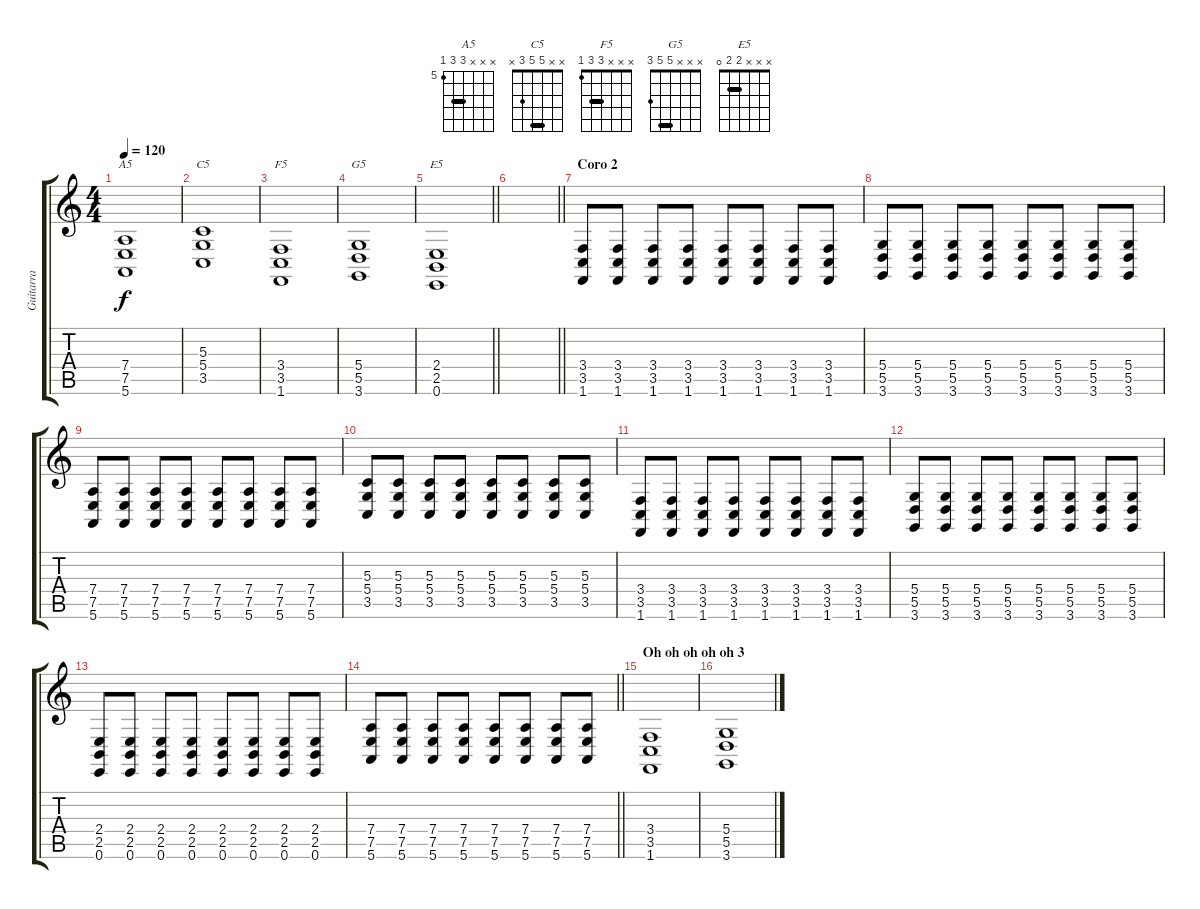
\track ("Guitarra" "Guitarra") {instrument lead1square}
\staff {score tabs}
\tuning (E4 B3 G3 D3 A2 E2) {hide}
\chord ("A5" x x x 7 7 5) {firstfret 5 barre 7}
\chord ("C5" x x 5 5 3 x) {barre 5}
\chord ("F5" x x x 3 3 1) {barre 3}
\chord ("G5" x x x 5 5 3) {barre 5}
\chord ("E5" x x x 2 2 0) {barre 2}
\ts (4 4)
\tempo 120
\clef g2
\ks c
(7.4 7.5 5.6).1{ch "A5" dy f} |
(5.3 5.4 3.5).1{ch "C5"} |
(3.4 3.5 1.6).1{ch "F5"} |
(5.4 5.5 3.6).1{ch "G5"} |
\barLineRight lightlight
(2.4 2.5 0.6).1{ch "E5"} |
\barLineRight lightlight
|
\section ("" "Coro 2")
(3.4 3.5 1.6).8 (3.4 3.5 1.6).8 (3.4 3.5 1.6).8 (3.4 3.5 1.6).8 (3.4 3.5 1.6).8 (3.4 3.5 1.6).8 (3.4 3.5 1.6).8 (3.4 3.5 1.6).8 |
(5.4 5.5 3.6).8 (5.4 5.5 3.6).8 (5.4 5.5 3.6).8 (5.4 5.5 3.6).8 (5.4 5.5 3.6).8 (5.4 5.5 3.6).8 (5.4 5.5 3.6).8 (5.4 5.5 3.6).8 |
(7.4 7.5 5.6).8 (7.4 7.5 5.6).8 (7.4 7.5 5.6).8 (7.4 7.5 5.6).8 (7.4 7.5 5.6).8 (7.4 7.5 5.6).8 (7.4 7.5 5.6).8 (7.4 7.5 5.6).8 |
(5.3 5.4 3.5).8 (5.3 5.4 3.5).8 (5.3 5.4 3.5).8 (5.3 5.4 3.5).8 (5.3 5.4 3.5).8 (5.3 5.4 3.5).8 (5.3 5.4 3.5).8 (5.3 5.4 3.5).8 |
(3.4 3.5 1.6).8 (3.4 3.5 1.6).8 (3.4 3.5 1.6).8 (3.4 3.5 1.6).8 (3.4 3.5 1.6).8 (3.4 3.5 1.6).8 (3.4 3.5 1.6).8 (3.4 3.5 1.6).8 |
(5.4 5.5 3.6).8 (5.4 5.5 3.6).8 (5.4 5.5 3.6).8 (5.4 5.5 3.6).8 (5.4 5.5 3.6).8 (5.4 5.5 3.6).8 (5.4 5.5 3.6).8 (5.4 5.5 3.6).8 |
(2.4 2.5 0.6).8 (2.4 2.5 0.6).8 (2.4 2.5 0.6).8 (2.4 2.5 0.6).8 (2.4 2.5 0.6).8 (2.4 2.5 0.6).8 (2.4 2.5 0.6).8 (2.4 2.5 0.6).8 |
\barLineRight lightlight
(7.4 7.5 5.6).8 (7.4 7.5 5.6).8 (7.4 7.5 5.6).8 (7.4 7.5 5.6).8 (7.4 7.5 5.6).8 (7.4 7.5 5.6).8 (7.4 7.5 5.6).8 (7.4 7.5 5.6).8 |
\section ("" "Oh oh oh oh oh 3")
(3.4 3.5 1.6).1 |
(5.4 5.5 3.6).1
